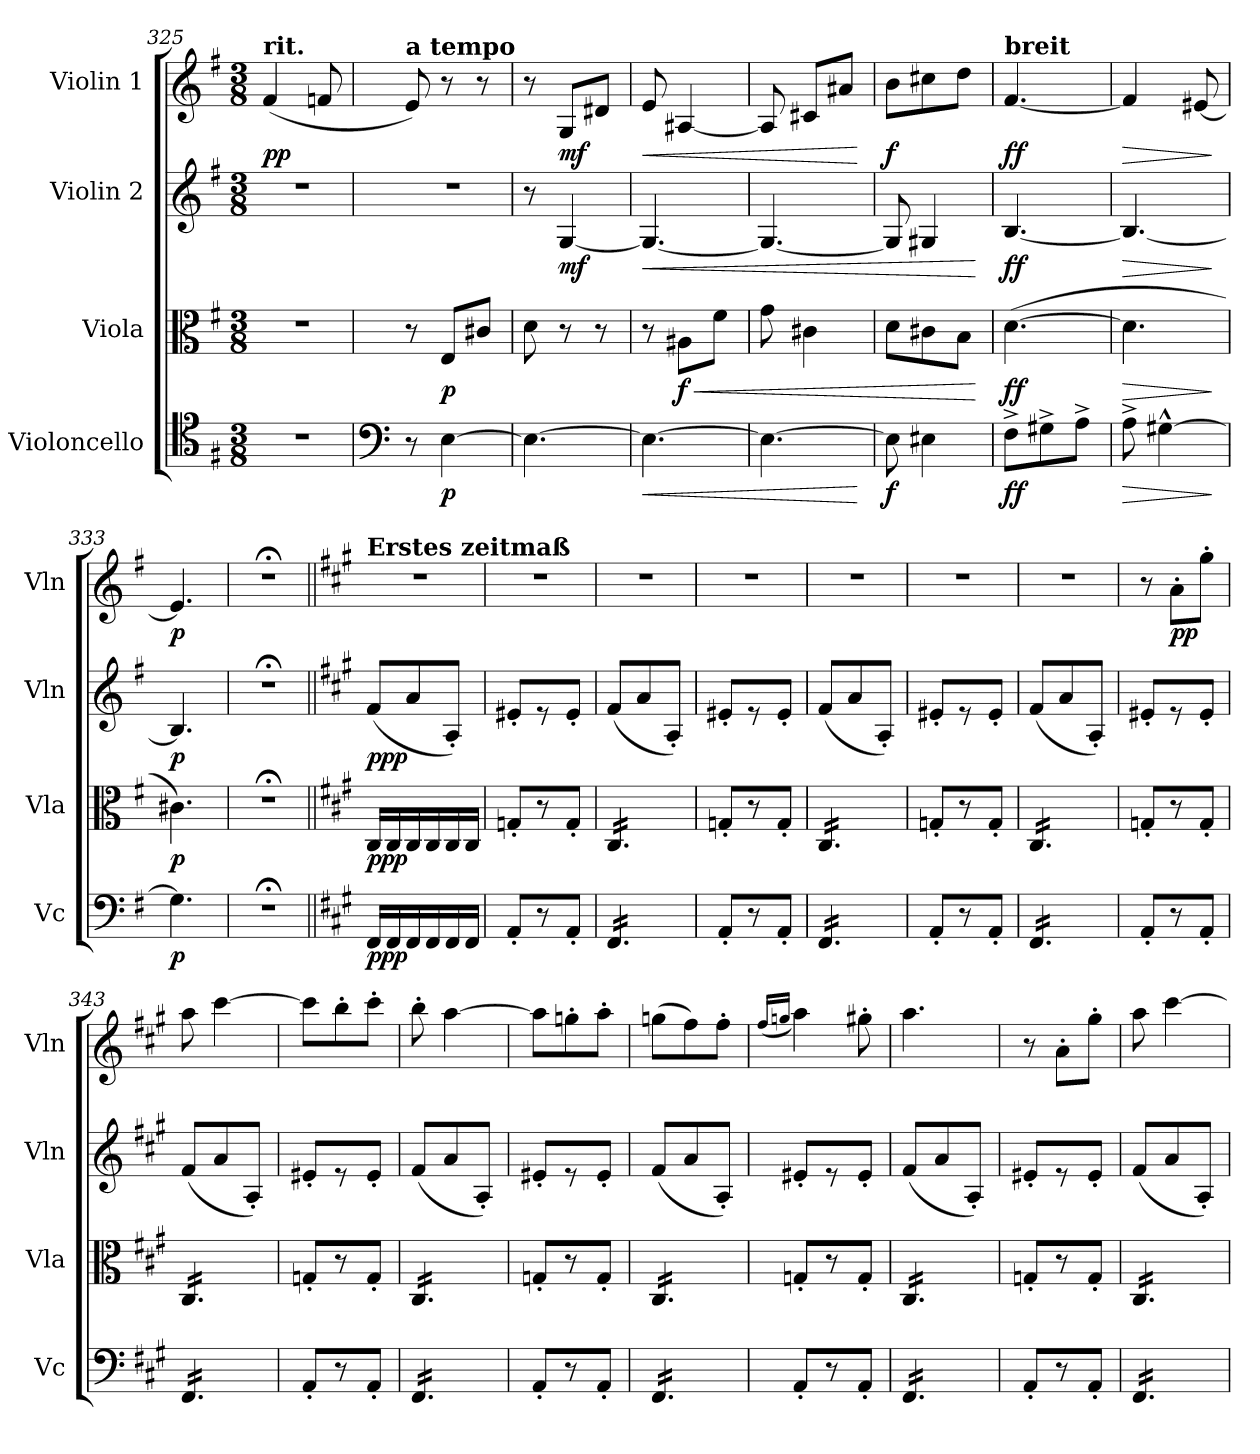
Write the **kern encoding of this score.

**kern	**dynam	**kern	**dynam	**kern	**dynam	**kern	**dynam
*part4	*part4	*part3	*part3	*part2	*part2	*part1	*part1
*staff4	*staff4	*staff3	*staff3	*staff2	*staff2	*staff1	*staff1
*I"Violoncello	*	*I"Viola	*	*I"Violin 2	*	*I"Violin 1	*
*I'Vc	*	*I'Vla	*	*I'Vln	*	*I'Vln	*
*clefC4	*	*clefC3	*	*clefG2	*	*clefG2	*
*k[f#]	*	*k[f#]	*	*k[f#]	*	*k[f#]	*
*M3/8	*	*M3/8	*	*M3/8	*	*M3/8	*
=325	=325	=325	=325	=325	=325	=325	=325
!	!	!	!	!	!	!LO:TX:a:B:t=rit.	!
!	!	!	!	!	!	!	!LO:DY:b
4.r	.	4.r	.	4.r	.	(<4f#/	pp
.	.	.	.	.	.	8fn/	.
!!LO:LB:g=z
=326	=326	=326	=326	=326	=326	=326	=326
*clefF4	*	*	*	*	*	*	*
!	!	!	!	!	!	!LO:TX:a:B:t=a tempo	!
8r	.	8r	.	4.r	.	8e/)	.
!	!LO:DY:b	!	!LO:DY:b	!	!	!	!
[4E\	p	8E/L	p	.	.	8r	.
.	.	8c#X/J	.	.	.	8r	.
=327	=327	=327	=327	=327	=327	=327	=327
4.E\_	.	8d\	.	8r	.	8r	.
!	!	!	!	!	!LO:DY:b	!	!LO:DY:b
.	.	8r	.	[4G/	mf	8G/L	mf
.	.	8r	.	.	.	8d#X/J	.
=328	=328	=328	=328	=328	=328	=328	=328
!	!LO:HP:b	!	!	!	!LO:HP:b	!	!LO:HP:b
4.E\_	<	8r	.	4.G/_	<	8e/	<
!	!	!	!LO:HP:b	!	!	!	!
!	!	!	!LO:DY:n=1:b	!	!	!	!
.	.	8A#X\L	< f	.	.	[4A#X/	.
.	.	8f#\J	.	.	.	.	.
=329	=329	=329	=329	=329	=329	=329	=329
4.E\_	.	8g\	.	4.G/_	.	8A#/]	.
.	.	4c#X\	.	.	.	8c#X/L	.
.	.	.	.	.	.	8a#X/J	.
.	[	.	.	.	.	.	[
=330	=330	=330	=330	=330	=330	=330	=330
!	!LO:DY:b	!	!	!	!	!	!LO:DY:b
8E\]	f	8d\L	.	8G/]	.	8b\L	f
4E#X\	.	8c#X\	.	4G#X/	.	8cc#X\	.
.	.	8B\J	.	.	.	8dd\J	.
.	.	.	[	.	[	.	.
=331	=331	=331	=331	=331	=331	=331	=331
!	!	!	!	!	!	!LO:TX:a:B:t=breit	!
!	!LO:DY:b	!	!LO:DY:b	!	!LO:DY:b	!	!LO:DY:b
8F#^\L	ff	(>[4.d\	ff	[4.B/	ff	[4.f#/	ff
8G#X^\	.	.	.	.	.	.	.
8A^\J	.	.	.	.	.	.	.
=332	=332	=332	=332	=332	=332	=332	=332
!	!LO:HP:b	!	!LO:HP:b	!	!LO:HP:b	!	!LO:HP:b
8A^\	>	4.d\]	>	4.B/_	>	4f#/]	>
[4G#X^^\	.	.	.	.	.	.	.
.	.	.	.	.	.	[8e#X/	.
.	]	.	]	.	]	.	]
=333	=333	=333	=333	=333	=333	=333	=333
!	!LO:DY:b	!	!LO:DY:b	!	!LO:DY:b	!	!LO:DY:b
4.G#\]	p	4.c#X\)	p	4.B/]	p	4.e#/]	p
=334	=334	=334	=334	=334	=334	=334	=334
4.r;<	.	4.r;<	.	4.r;<	.	4.r;<	.
!!LO:PB:g=z
=335||	=335||	=335||	=335||	=335||	=335||	=335||	=335||
!!LO:REH:place=s1:a:B:fs=14:t=V
*k[f#c#g#]	*	*k[f#c#g#]	*	*k[f#c#g#]	*	*k[f#c#g#]	*
!	!	!	!	!	!	!LO:TX:a:B:t=Erstes zeitmaß	!
!	!LO:DY:b	!	!LO:DY:b	!	!LO:DY:b	!	!
16FF#/LL	ppp	16C#/LL	ppp	(<8f#/L	ppp	4.r	.
16FF#/	.	16C#/	.	.	.	.	.
16FF#/	.	16C#/	.	8a/	.	.	.
16FF#/	.	16C#/	.	.	.	.	.
16FF#/	.	16C#/	.	8A'/J)	.	.	.
16FF#/JJ	.	16C#/JJ	.	.	.	.	.
=336	=336	=336	=336	=336	=336	=336	=336
8AA'/L	.	8Gn'/L	.	8e#X'/L	.	4.r	.
8r	.	8r	.	8r	.	.	.
8AA'/J	.	8G'/J	.	8e#'/J	.	.	.
=337	=337	=337	=337	=337	=337	=337	=337
*tremolo	*	*	*	*	*	*	*
*	*	*tremolo	*	*	*	*	*
16FF#/LL	.	16C#/LL	.	(<8f#/L	.	4.r	.
16FF#/	.	16C#/	.	.	.	.	.
16FF#/	.	16C#/	.	8a/	.	.	.
16FF#/	.	16C#/	.	.	.	.	.
16FF#/	.	16C#/	.	8A'/J)	.	.	.
16FF#/JJ	.	16C#/JJ	.	.	.	.	.
*	*	*Xtremolo	*	*	*	*	*
*Xtremolo	*	*	*	*	*	*	*
=338	=338	=338	=338	=338	=338	=338	=338
8AA'/L	.	8Gn'/L	.	8e#X'/L	.	4.r	.
8r	.	8r	.	8r	.	.	.
8AA'/J	.	8G'/J	.	8e#'/J	.	.	.
=339	=339	=339	=339	=339	=339	=339	=339
*tremolo	*	*	*	*	*	*	*
*	*	*tremolo	*	*	*	*	*
16FF#/LL	.	16C#/LL	.	(<8f#/L	.	4.r	.
16FF#/	.	16C#/	.	.	.	.	.
16FF#/	.	16C#/	.	8a/	.	.	.
16FF#/	.	16C#/	.	.	.	.	.
16FF#/	.	16C#/	.	8A'/J)	.	.	.
16FF#/JJ	.	16C#/JJ	.	.	.	.	.
*	*	*Xtremolo	*	*	*	*	*
*Xtremolo	*	*	*	*	*	*	*
=340	=340	=340	=340	=340	=340	=340	=340
8AA'/L	.	8Gn'/L	.	8e#X'/L	.	4.r	.
8r	.	8r	.	8r	.	.	.
8AA'/J	.	8G'/J	.	8e#'/J	.	.	.
=341	=341	=341	=341	=341	=341	=341	=341
*tremolo	*	*	*	*	*	*	*
*	*	*tremolo	*	*	*	*	*
16FF#/LL	.	16C#/LL	.	(<8f#/L	.	4.r	.
16FF#/	.	16C#/	.	.	.	.	.
16FF#/	.	16C#/	.	8a/	.	.	.
16FF#/	.	16C#/	.	.	.	.	.
16FF#/	.	16C#/	.	8A'/J)	.	.	.
16FF#/JJ	.	16C#/JJ	.	.	.	.	.
*	*	*Xtremolo	*	*	*	*	*
*Xtremolo	*	*	*	*	*	*	*
=342	=342	=342	=342	=342	=342	=342	=342
8AA'/L	.	8Gn'/L	.	8e#X'/L	.	8r	.
!	!	!	!	!	!	!	!LO:DY:b
8r	.	8r	.	8r	.	8a'\L	pp
8AA'/J	.	8G'/J	.	8e#'/J	.	8gg#'\J	.
=343	=343	=343	=343	=343	=343	=343	=343
*tremolo	*	*	*	*	*	*	*
*	*	*tremolo	*	*	*	*	*
16FF#/LL	.	16C#/LL	.	(<8f#/L	.	8aa\	.
16FF#/	.	16C#/	.	.	.	.	.
16FF#/	.	16C#/	.	8a/	.	[4ccc#\	.
16FF#/	.	16C#/	.	.	.	.	.
16FF#/	.	16C#/	.	8A'/J)	.	.	.
16FF#/JJ	.	16C#/JJ	.	.	.	.	.
*	*	*Xtremolo	*	*	*	*	*
*Xtremolo	*	*	*	*	*	*	*
!!LO:LB:g=z
=344	=344	=344	=344	=344	=344	=344	=344
8AA'/L	.	8Gn'/L	.	8e#X'/L	.	8ccc#\L]	.
8r	.	8r	.	8r	.	8bb'\	.
8AA'/J	.	8G'/J	.	8e#'/J	.	8ccc#'\J	.
=345	=345	=345	=345	=345	=345	=345	=345
*tremolo	*	*	*	*	*	*	*
*	*	*tremolo	*	*	*	*	*
16FF#/LL	.	16C#/LL	.	(<8f#/L	.	8bb'\	.
16FF#/	.	16C#/	.	.	.	.	.
16FF#/	.	16C#/	.	8a/	.	[4aa\	.
16FF#/	.	16C#/	.	.	.	.	.
16FF#/	.	16C#/	.	8A'/J)	.	.	.
16FF#/JJ	.	16C#/JJ	.	.	.	.	.
*	*	*Xtremolo	*	*	*	*	*
*Xtremolo	*	*	*	*	*	*	*
=346	=346	=346	=346	=346	=346	=346	=346
8AA'/L	.	8Gn'/L	.	8e#X'/L	.	8aa\L]	.
8r	.	8r	.	8r	.	8ggn'\	.
8AA'/J	.	8G'/J	.	8e#'/J	.	8aa'\J	.
=347	=347	=347	=347	=347	=347	=347	=347
*tremolo	*	*	*	*	*	*	*
*	*	*tremolo	*	*	*	*	*
16FF#/LL	.	16C#/LL	.	(<8f#/L	.	(>8ggn\L	.
16FF#/	.	16C#/	.	.	.	.	.
16FF#/	.	16C#/	.	8a/	.	8ff#\)	.
16FF#/	.	16C#/	.	.	.	.	.
16FF#/	.	16C#/	.	8A'/J)	.	8ff#'\J	.
16FF#/JJ	.	16C#/JJ	.	.	.	.	.
*	*	*Xtremolo	*	*	*	*	*
*Xtremolo	*	*	*	*	*	*	*
=348	=348	=348	=348	=348	=348	=348	=348
.	.	.	.	.	.	(<16qff#/LL	.
.	.	.	.	.	.	16qggn/JJ	.
8AA'/L	.	8Gn'/L	.	8e#X'/L	.	4aa\)	.
8r	.	8r	.	8r	.	.	.
8AA'/J	.	8G'/J	.	8e#'/J	.	8gg#X'\	.
=349	=349	=349	=349	=349	=349	=349	=349
*tremolo	*	*	*	*	*	*	*
*	*	*tremolo	*	*	*	*	*
16FF#/LL	.	16C#/LL	.	(<8f#/L	.	4.aa\	.
16FF#/	.	16C#/	.	.	.	.	.
16FF#/	.	16C#/	.	8a/	.	.	.
16FF#/	.	16C#/	.	.	.	.	.
16FF#/	.	16C#/	.	8A'/J)	.	.	.
16FF#/JJ	.	16C#/JJ	.	.	.	.	.
*	*	*Xtremolo	*	*	*	*	*
*Xtremolo	*	*	*	*	*	*	*
=350	=350	=350	=350	=350	=350	=350	=350
8AA'/L	.	8Gn'/L	.	8e#X'/L	.	8r	.
8r	.	8r	.	8r	.	8a'\L	.
8AA'/J	.	8G'/J	.	8e#'/J	.	8gg#'\J	.
=351	=351	=351	=351	=351	=351	=351	=351
*tremolo	*	*	*	*	*	*	*
*	*	*tremolo	*	*	*	*	*
16FF#/LL	.	16C#/LL	.	(<8f#/L	.	8aa\	.
16FF#/	.	16C#/	.	.	.	.	.
16FF#/	.	16C#/	.	8a/	.	[4ccc#\	.
16FF#/	.	16C#/	.	.	.	.	.
16FF#/	.	16C#/	.	8A'/J)	.	.	.
16FF#/JJ	.	16C#/JJ	.	.	.	.	.
*	*	*Xtremolo	*	*	*	*	*
*Xtremolo	*	*	*	*	*	*	*
=	=	=	=	=	=	=	=
*-	*-	*-	*-	*-	*-	*-	*-
